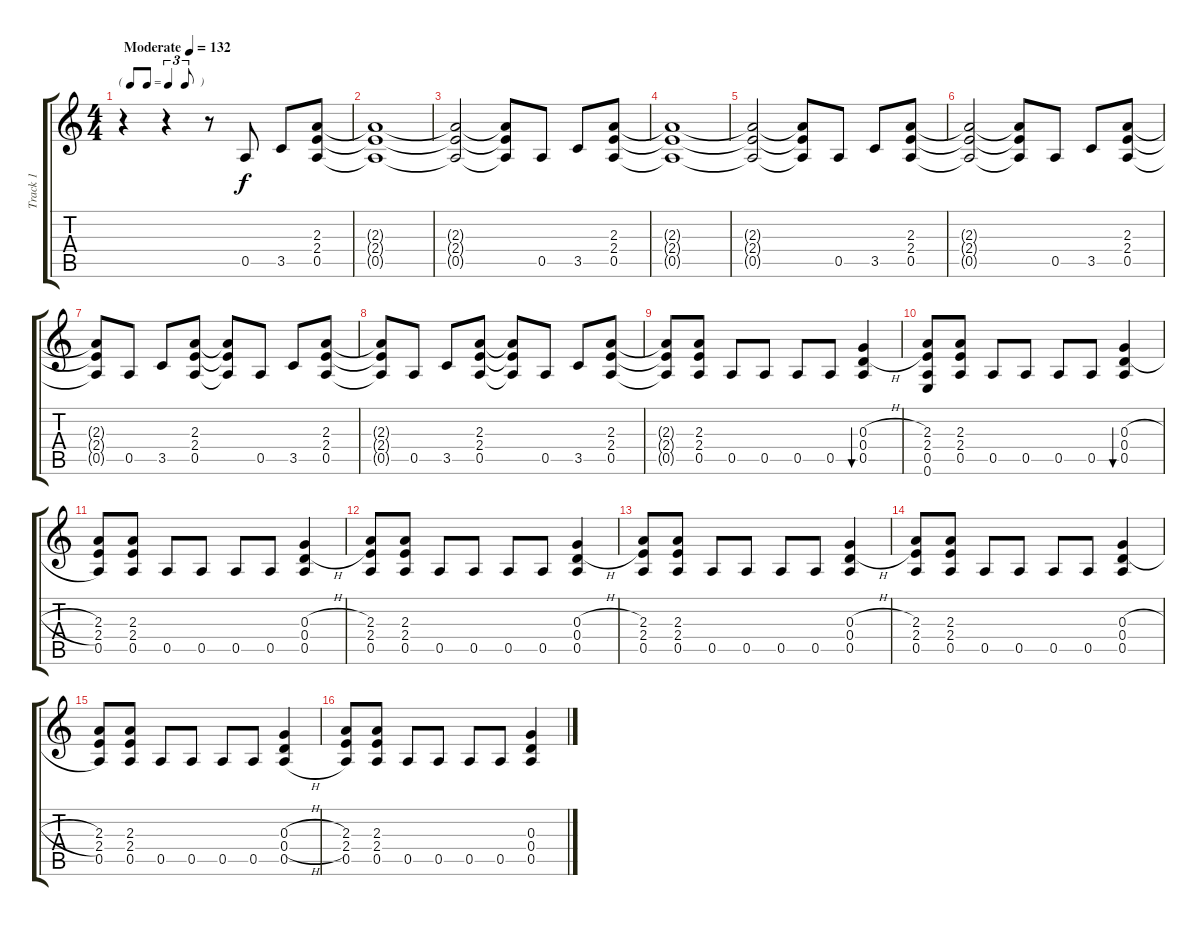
\track ("Track 1" "Track 1") {instrument distortionguitar}
\staff {score tabs}
\tuning (E4 B3 G3 D3 A2 E2) {hide}
\ts (4 4)
\tf triplet8th
\tempo (132 "Moderate")
\clef g2
\ks c
r.4{dy f instrument distortionguitar} r.4 r.8 0.5.8 3.5.8 (2.3 2.4 0.5).8 |
(2.3{t} 2.4{t} 0.5{t}).1 |
(2.3{t} 2.4{t} 0.5{t}).2 (2.3{t} 2.4{t} 0.5{t}).8 0.5.8 3.5.8 (2.3 2.4 0.5).8 |
(2.3{t} 2.4{t} 0.5{t}).1 |
(2.3{t} 2.4{t} 0.5{t}).2 (2.3{t} 2.4{t} 0.5{t}).8 0.5.8 3.5.8 (2.3 2.4 0.5).8 |
(2.3{t} 2.4{t} 0.5{t}).2 (2.3{t} 2.4{t} 0.5{t}).8 0.5.8 3.5.8 (2.3 2.4 0.5).8 |
(2.3{t} 2.4{t} 0.5{t}).8 0.5.8 3.5.8 (2.3 2.4 0.5).8 (2.3{t} 2.4{t} 0.5{t}).8 0.5.8 3.5.8 (2.3 2.4 0.5).8 |
(2.3{t} 2.4{t} 0.5{t}).8 0.5.8 3.5.8 (2.3 2.4 0.5).8 (2.3{t} 2.4{t} 0.5{t}).8 0.5.8 3.5.8 (2.3 2.4 0.5).8 |
(2.3{t} 2.4{t} 0.5{t}).8 (2.3 2.4 0.5).8 0.5.8 0.5.8 0.5.8 0.5.8 (0.3{h} 0.4{h} 0.5).4{bu 240} |
(2.3 2.4 0.5 0.6).8 (2.3 2.4 0.5).8 0.5.8 0.5.8 0.5.8 0.5.8 (0.3{h} 0.4{h} 0.5).4{bu 240} |
(2.3 2.4 0.5).8 (2.3 2.4 0.5).8 0.5.8 0.5.8 0.5.8 0.5.8 (0.3{h} 0.4{h} 0.5).4 |
(2.3 2.4 0.5).8 (2.3 2.4 0.5).8 0.5.8 0.5.8 0.5.8 0.5.8 (0.3{h} 0.4{h} 0.5).4 |
(2.3 2.4 0.5).8 (2.3 2.4 0.5).8 0.5.8 0.5.8 0.5.8 0.5.8 (0.3{h} 0.4{h} 0.5).4 |
(2.3 2.4 0.5).8 (2.3 2.4 0.5).8 0.5.8 0.5.8 0.5.8 0.5.8 (0.3{h} 0.4{h} 0.5).4 |
(2.3 2.4 0.5).8 (2.3 2.4 0.5).8 0.5.8 0.5.8 0.5.8 0.5.8 (0.3{h} 0.4{h} 0.5{h}).4 |
(2.3 2.4 0.5).8 (2.3 2.4 0.5).8 0.5.8 0.5.8 0.5.8 0.5.8 (0.3{h} 0.4{h} 0.5{h}).4
